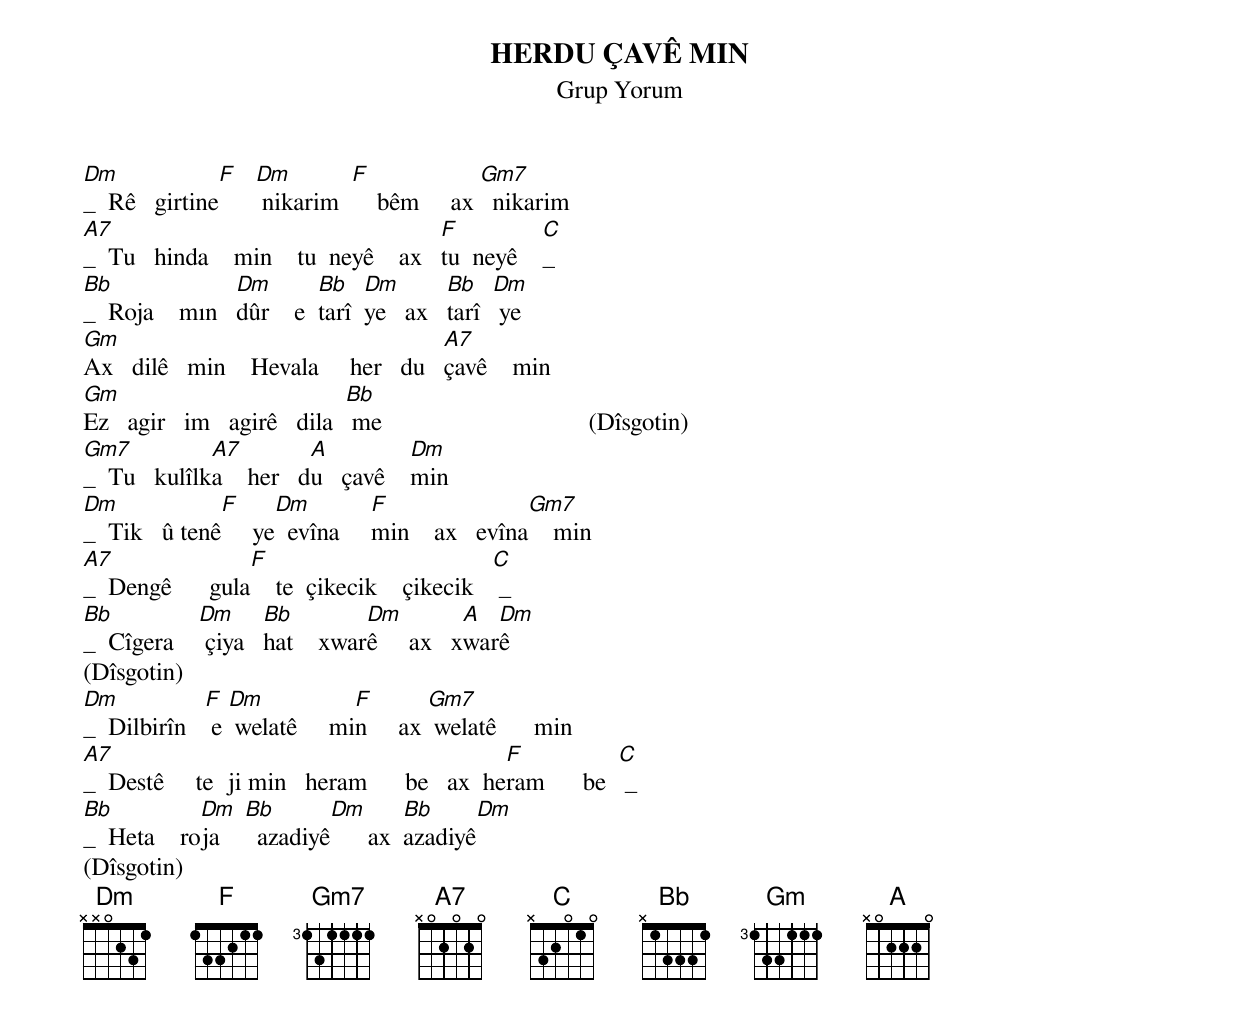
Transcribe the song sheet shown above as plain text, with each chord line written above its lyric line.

HERDU ÇAVÊ MIN
Grup Yorum

Dm             F  Dm        F              Gm7
_  Rê   girtine    nikarim      bêm     ax   nikarim
A7                                       F           C
_  Tu   hinda    min    tu  neyê    ax   tu  neyê    _
Bb               Dm        Bb    Dm        Bb    Dm
_  Roja    mın   dûr    e  tarî  ye   ax   tarî   ye
Gm                                       A7
Ax   dilê   min    Hevala     her   du   çavê    min
Gm                             Bb
Ez   agir   im   agirê   dila   me                                 (Dîsgotin)
Gm7           A7          A           Dm
_  Tu   kulîlka    her   du   çavê    min
Dm             F      Dm          F                Gm7
_  Tik   û tenê     ye  evîna     min    ax   evîna    min
A7                F                            C
_  Dengê      gula    te  çikecik    çikecik    _
Bb           Dm      Bb         Dm          A  Dm
_  Cîgera     çiya   hat    xwarê     ax   xwarê
(Dîsgotin)
Dm            F  Dm            F        Gm7
_  Dilbirîn    e  welatê     min     ax  welatê      min
A7                                              F            C
_  Destê     te  ji min   heram      be   ax  heram      be   _
Bb           Dm    Bb       Dm        Bb      Dm
_  Heta    roja      azadiyê      ax  azadiyê
(Dîsgotin)
